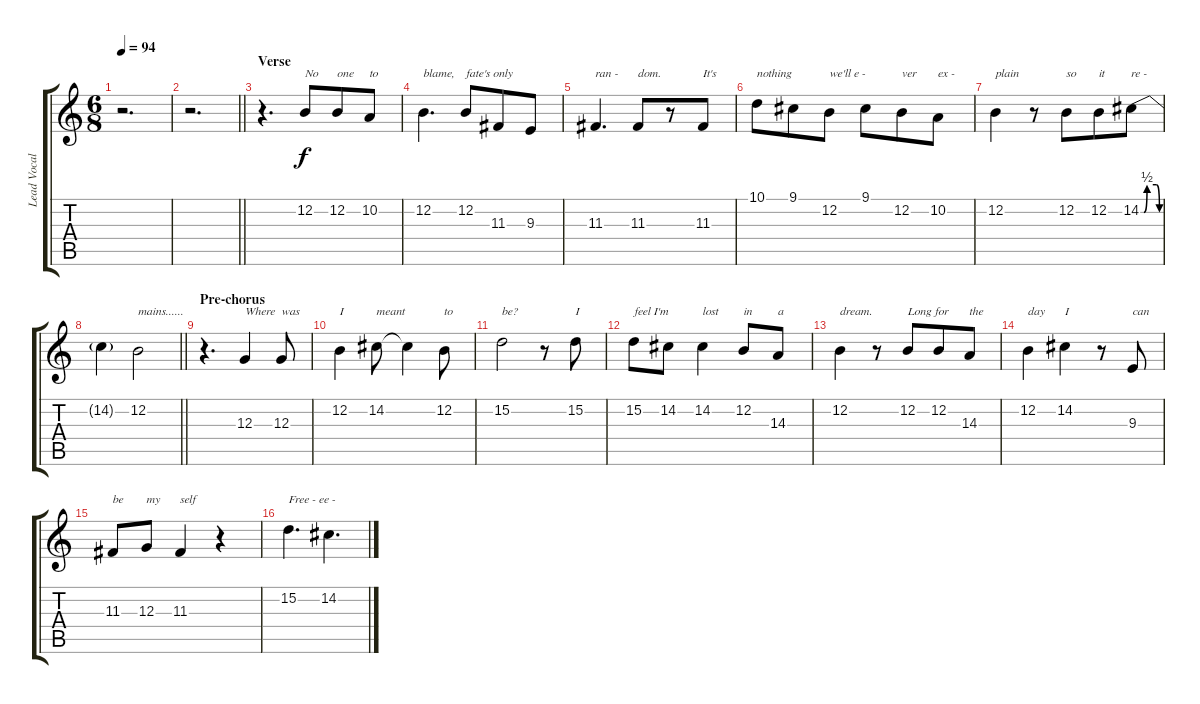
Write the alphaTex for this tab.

\track ("Lead Vocal" "Lead Vocal") {instrument flute}
\staff {score tabs}
\tuning (E4 B3 G3 D3 A2 E2) {hide}
\ts (6 8)
\tempo 94
\clef g2
\ks c
r.2{d dy mf} |
\barLineRight lightlight
r.2{d} |
\section ("" "Verse")
r.4{d} 12.2.8{txt "No" dy f} 12.2.8{txt "one"} 10.2.8{txt "to"} |
12.2.4{d txt "blame,"} 12.2.8{txt "fate's only"} 11.3.8 9.3.8 |
11.3.4{d txt "ran -"} 11.3.8{txt "dom."} r.8 11.3.8{txt "It's"} |
10.1.8{txt "nothing"} 9.1.8 12.2.8{txt "we'll e -"} 9.1.8 12.2.8{txt "ver"} 10.2.8{txt "ex -"} |
12.2.4{txt "plain"} r.8 12.2.8{txt "so"} 12.2.8{txt "it"} 14.2{be (custom 0 0 10 0 20 2 50 2 60 0)}.8{txt "re -"} |
\barLineRight lightlight
14.2{t}.4 12.2.2{txt "mains......"} |
\section ("" "Pre-chorus")
r.4{d} 12.3.4{txt "Where"} 12.3.8{txt "was"} |
12.2.4{txt "I"} 14.2.8{txt "meant"} 14.2{t}.4 12.2.8{txt "to"} |
15.2.2{txt "be?"} r.8 15.2.8{txt "I"} |
15.2.8{txt "feel I'm"} 14.2.8 14.2.4{txt "lost"} 12.2.8{txt "in"} 14.3.8{txt "a"} |
12.2.4{txt "dream."} r.8 12.2.8{txt "Long for"} 12.2.8 14.3.8{txt "the"} |
12.2.4{txt "day"} 14.2.4{txt "I"} r.8 9.3.8{txt "can"} |
11.3.8{txt "be"} 12.3.8{txt "my"} 11.3.4{txt "self"} r.4 |
15.2.4{d txt "Free - ee -"} 14.2.4{d}
